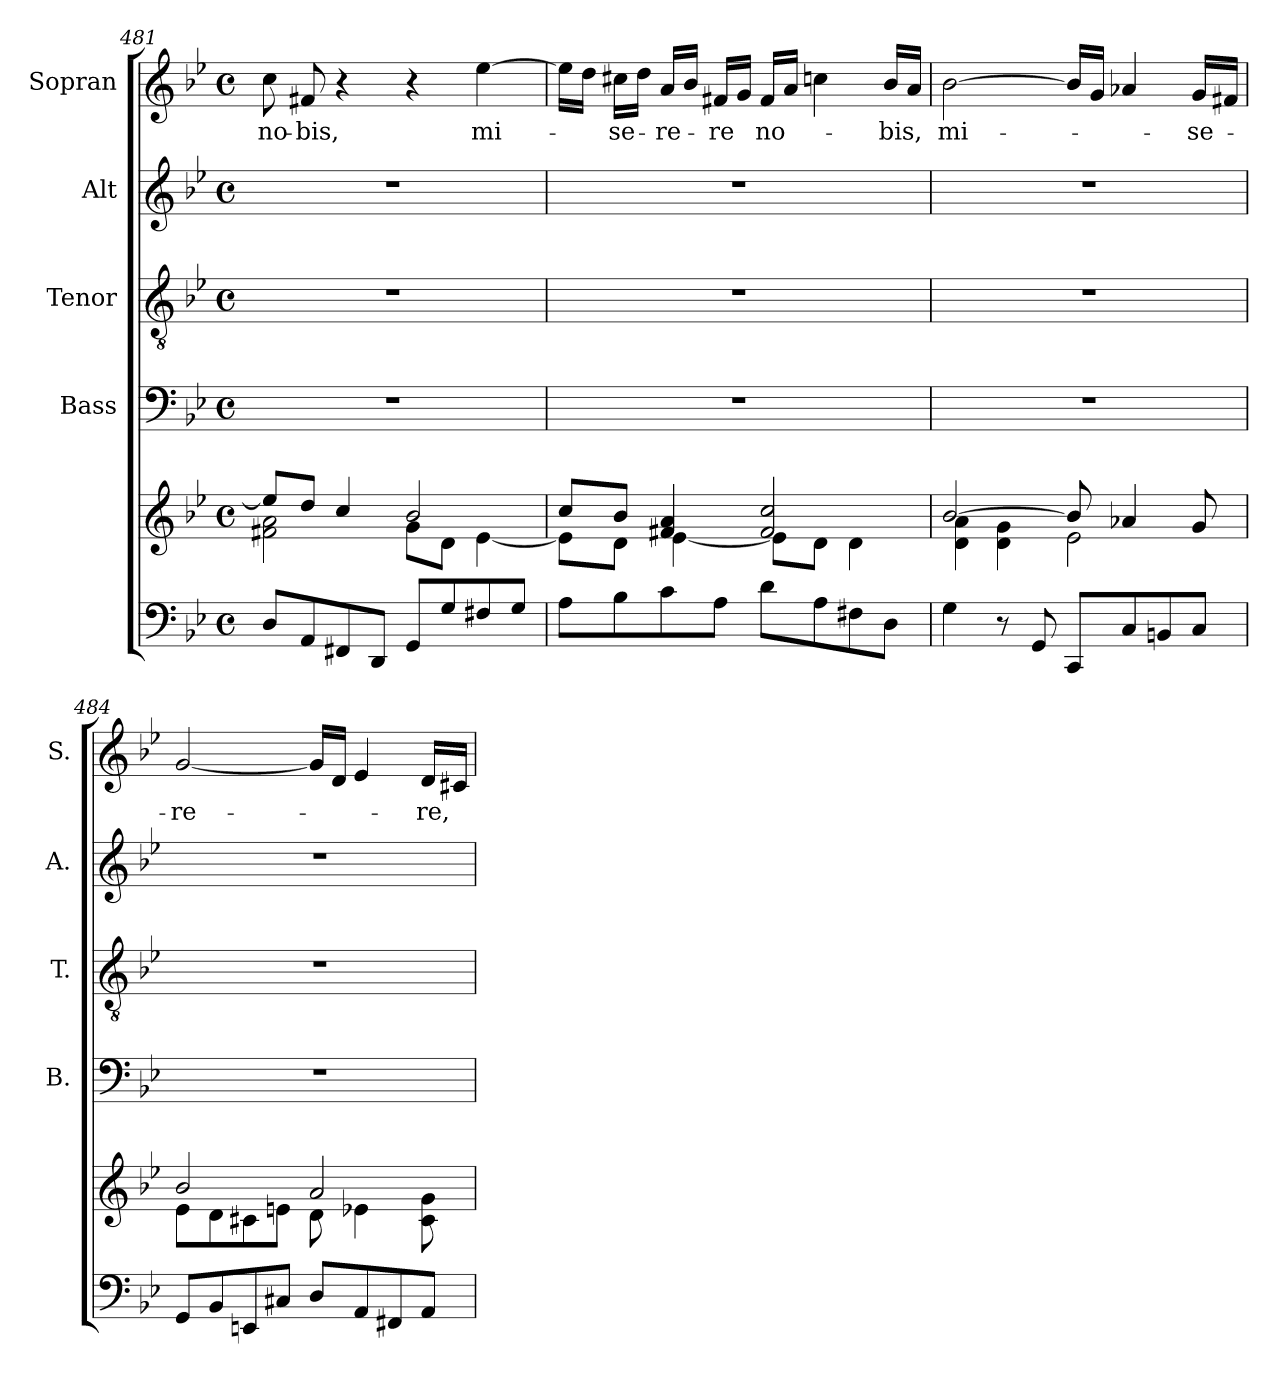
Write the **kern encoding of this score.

**kern	**kern	**kern	**kern	**kern	**kern	**text
*part5	*part5	*part4	*part3	*part2	*part1	*part1
*staff6	*staff5	*staff4	*staff3	*staff2	*staff1	*staff1
*	*	*I"Bass	*I"Tenor	*I"Alt	*I"Sopran	*
*	*	*I'B.	*I'T.	*I'A.	*I'S.	*
!!LO:LB:g=z
*clefF4	*clefG2	*clefF4	*clefGv2	*clefG2	*clefG2	*
*k[b-e-]	*k[b-e-]	*k[b-e-]	*k[b-e-]	*k[b-e-]	*k[b-e-]	*
*B-:	*B-:	*B-:	*B-:	*B-:	*B-:	*
*M4/4	*M4/4	*M4/4	*M4/4	*M4/4	*M4/4	*
*met(c)	*met(c)	*met(c)	*met(c)	*met(c)	*met(c)	*
=481	=481	=481	=481	=481	=481	=481
*	*^	*	*	*	*	*
!	!	!	!	!	!	!	!LO:LY:b
8D/L	8ee-/L]	2f#X\ 2a\	1r	1r	1r	8cc\	no-
!	!	!	!	!	!	!	!LO:LY:b
8AA/	8dd/J	.	.	.	.	8f#X/	-bis,
8FF#X/	4cc/	.	.	.	.	4r	.
8DD/J	.	.	.	.	.	.	.
8GG/L	2b-/	8g\L	.	.	.	4r	.
8G/	.	8d\J	.	.	.	.	.
!	!	!	!	!	!	!	!LO:LY:b
8F#X/	.	[<4e-\	.	.	.	[4ee-\	mi-
8G/J	.	.	.	.	.	.	.
=482	=482	=482	=482	=482	=482	=482	=482
8A\L	8cc/L	8e-\L]	1r	1r	1r	16ee-\LL]	.
.	.	.	.	.	.	16dd\JJ	.
!	!	!	!	!	!	!	!LO:LY:b
8B-\	8b-/J	8d\J	.	.	.	16cc#X\LL	-se-
.	.	.	.	.	.	16dd\JJ	.
!	!	!	!	!	!	!	!LO:LY:b
8c\	4f#X/ 4a/	[<4e-\	.	.	.	16a/LL	-re-
.	.	.	.	.	.	16b-/JJ	.
!	!	!	!	!	!	!	!LO:LY:b
8A\J	.	.	.	.	.	16f#X/LL	-re
.	.	.	.	.	.	16g/JJ	.
!	!	!	!	!	!	!	!LO:LY:b
8d\L	2f#/ 2cc/	8e-\L]	.	.	.	16f#/LL	no-
.	.	.	.	.	.	16a/JJ	.
8A\	.	8d\J	.	.	.	4ccn\	.
8F#X\	.	4d\	.	.	.	.	.
!	!	!	!	!	!	!	!LO:LY:b
8D\J	.	.	.	.	.	16b-/LL	-bis,
.	.	.	.	.	.	16a/JJ	.
=483	=483	=483	=483	=483	=483	=483	=483
!	!	!	!	!	!	!	!LO:LY:b
4G\	[>2b-/	4d\ 4a\	1r	1r	1r	[2b-\	mi-
8r	.	4d\ 4g\	.	.	.	.	.
8GG/	.	.	.	.	.	.	.
8CC/L	8b-/]	2e-\	.	.	.	16b-/LL]	.
.	.	.	.	.	.	16g/JJ	.
8C/	4a-X/	.	.	.	.	4a-X/	.
8BBn/	.	.	.	.	.	.	.
!	!	!	!	!	!	!	!LO:LY:b
8C/J	8g/	.	.	.	.	16g/LL	-se-
.	.	.	.	.	.	16f#X/JJ	.
!!LO:PB:g=z
=484	=484	=484	=484	=484	=484	=484	=484
!	!	!	!	!	!	!	!LO:LY:b
8GG/L	2b-/	8e-\L	1r	1r	1r	[2g/	-re-
8BB-/	.	8d\	.	.	.	.	.
8EEn/	.	8c#X\	.	.	.	.	.
8C#X/J	.	8en\J	.	.	.	.	.
8D/L	2a/	8d\	.	.	.	16g/LL]	.
.	.	.	.	.	.	16d/JJ	.
8AA/	.	4e-X\	.	.	.	4e-/	.
8FF#X/	.	.	.	.	.	.	.
!	!	!	!	!	!	!	!LO:LY:b
8AA/J	.	8c#\ 8g\	.	.	.	16d/LL	-re,
.	.	.	.	.	.	16c#X/JJ	.
*	*v	*v	*	*	*	*	*
=	=	=	=	=	=	=
*-	*-	*-	*-	*-	*-	*-
